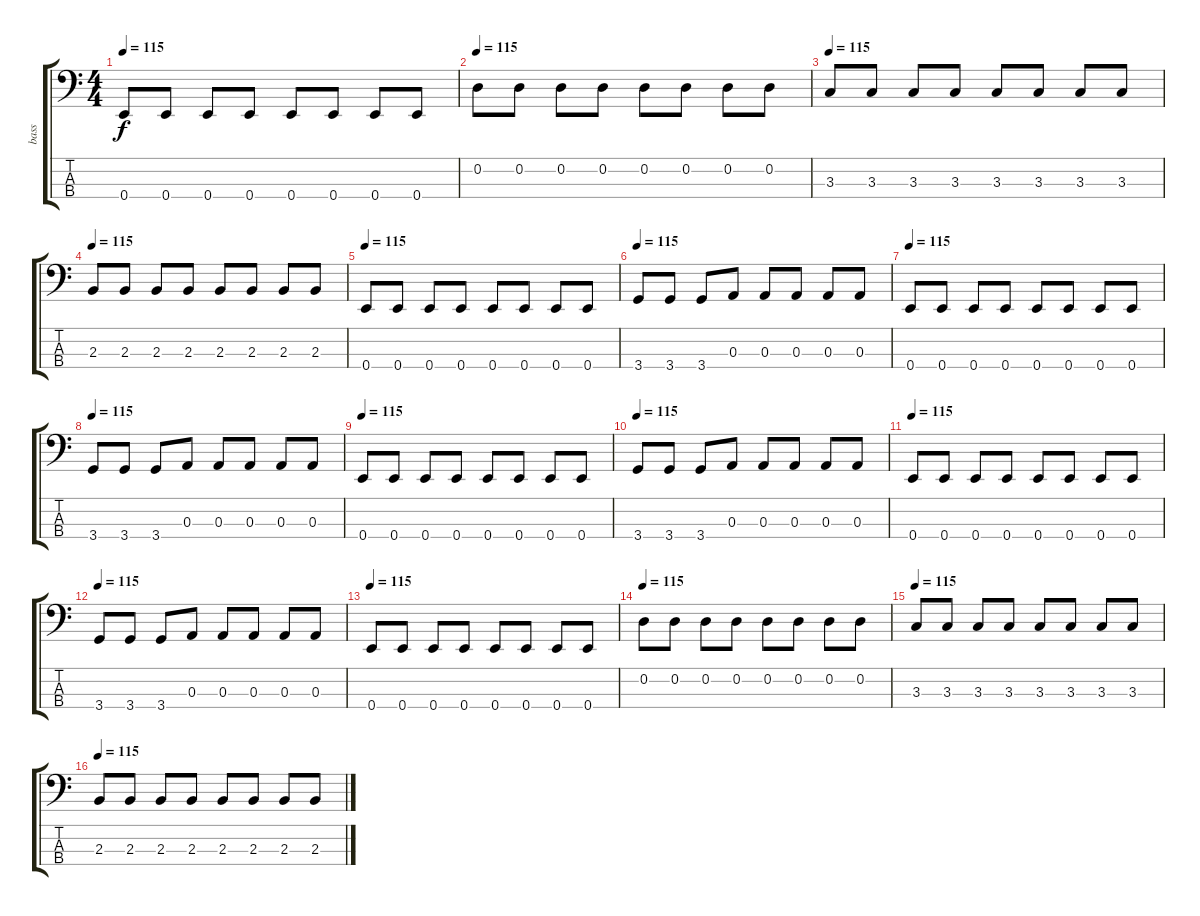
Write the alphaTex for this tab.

\track ("bass" "bass") {instrument electricbassfinger}
\staff {score tabs}
\tuning (G2 D2 A1 E1) {hide}
\ts (4 4)
\tempo 115
\clef f4
\ks c
0.4.8{dy f} 0.4.8 0.4.8 0.4.8 0.4.8 0.4.8 0.4.8 0.4.8 |
\tempo 115
0.2.8 0.2.8 0.2.8 0.2.8 0.2.8 0.2.8 0.2.8 0.2.8 |
\tempo 115
3.3.8 3.3.8 3.3.8 3.3.8 3.3.8 3.3.8 3.3.8 3.3.8 |
\tempo 115
2.3.8 2.3.8 2.3.8 2.3.8 2.3.8 2.3.8 2.3.8 2.3.8 |
\tempo 115
0.4.8 0.4.8 0.4.8 0.4.8 0.4.8 0.4.8 0.4.8 0.4.8 |
\tempo 115
3.4.8 3.4.8 3.4.8 0.3.8 0.3.8 0.3.8 0.3.8 0.3.8 |
\tempo 115
0.4.8 0.4.8 0.4.8 0.4.8 0.4.8 0.4.8 0.4.8 0.4.8 |
\tempo 115
3.4.8 3.4.8 3.4.8 0.3.8 0.3.8 0.3.8 0.3.8 0.3.8 |
\tempo 115
0.4.8 0.4.8 0.4.8 0.4.8 0.4.8 0.4.8 0.4.8 0.4.8 |
\tempo 115
3.4.8 3.4.8 3.4.8 0.3.8 0.3.8 0.3.8 0.3.8 0.3.8 |
\tempo 115
0.4.8 0.4.8 0.4.8 0.4.8 0.4.8 0.4.8 0.4.8 0.4.8 |
\tempo 115
3.4.8 3.4.8 3.4.8 0.3.8 0.3.8 0.3.8 0.3.8 0.3.8 |
\tempo 115
0.4.8 0.4.8 0.4.8 0.4.8 0.4.8 0.4.8 0.4.8 0.4.8 |
\tempo 115
0.2.8 0.2.8 0.2.8 0.2.8 0.2.8 0.2.8 0.2.8 0.2.8 |
\tempo 115
3.3.8 3.3.8 3.3.8 3.3.8 3.3.8 3.3.8 3.3.8 3.3.8 |
\tempo 115
2.3.8 2.3.8 2.3.8 2.3.8 2.3.8 2.3.8 2.3.8 2.3.8
